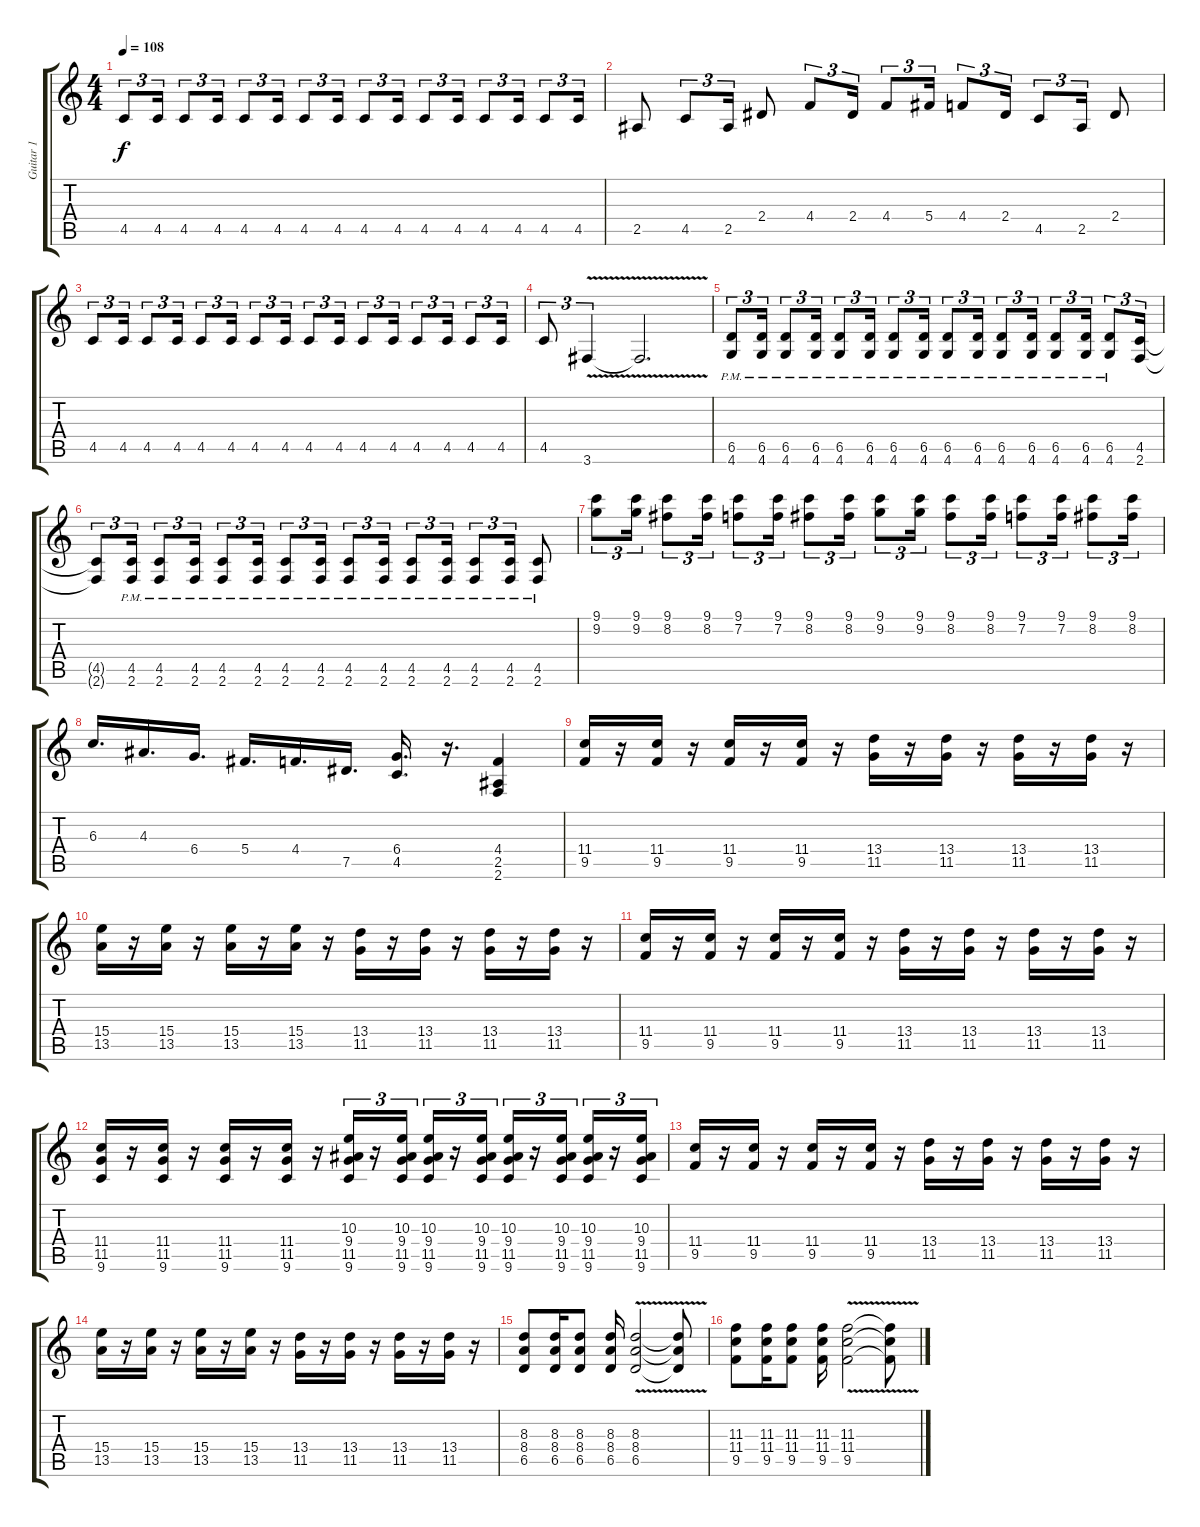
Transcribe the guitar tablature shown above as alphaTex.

\track ("Guitar 1" "Guitar 1") {instrument distortionguitar}
\staff {score tabs}
\tuning (Eb4 Bb3 Gb3 Db3 Ab2 Eb2) {hide}
\ts (4 4)
\tempo 108
\clef g2
\ks c
4.5.8{tu (3 2) dy f} 4.5.16{tu (3 2)} 4.5.8{tu (3 2)} 4.5.16{tu (3 2)} 4.5.8{tu (3 2)} 4.5.16{tu (3 2)} 4.5.8{tu (3 2)} 4.5.16{tu (3 2)} 4.5.8{tu (3 2)} 4.5.16{tu (3 2)} 4.5.8{tu (3 2)} 4.5.16{tu (3 2)} 4.5.8{tu (3 2)} 4.5.16{tu (3 2)} 4.5.8{tu (3 2)} 4.5.16{tu (3 2)} |
2.5.8 4.5.8{tu (3 2)} 2.5.16{tu (3 2)} 2.4.8 4.4.8{tu (3 2)} 2.4.16{tu (3 2)} 4.4.8{tu (3 2)} 5.4.16{tu (3 2)} 4.4.8{tu (3 2)} 2.4.16{tu (3 2)} 4.5.8{tu (3 2)} 2.5.16{tu (3 2)} 2.4.8 |
4.5.8{tu (3 2)} 4.5.16{tu (3 2)} 4.5.8{tu (3 2)} 4.5.16{tu (3 2)} 4.5.8{tu (3 2)} 4.5.16{tu (3 2)} 4.5.8{tu (3 2)} 4.5.16{tu (3 2)} 4.5.8{tu (3 2)} 4.5.16{tu (3 2)} 4.5.8{tu (3 2)} 4.5.16{tu (3 2)} 4.5.8{tu (3 2)} 4.5.16{tu (3 2)} 4.5.8{tu (3 2)} 4.5.16{tu (3 2)} |
4.5.8{tu (3 2)} 3.6{v}.4{tu (3 2)} 3.6{t}.2{d} |
(6.5{pm} 4.6{pm}).8{tu (3 2)} (6.5{pm} 4.6{pm}).16{tu (3 2)} (6.5{pm} 4.6{pm}).8{tu (3 2)} (6.5{pm} 4.6{pm}).16{tu (3 2)} (6.5{pm} 4.6{pm}).8{tu (3 2)} (6.5{pm} 4.6{pm}).16{tu (3 2)} (6.5{pm} 4.6{pm}).8{tu (3 2)} (6.5{pm} 4.6{pm}).16{tu (3 2)} (6.5{pm} 4.6{pm}).8{tu (3 2)} (6.5{pm} 4.6{pm}).16{tu (3 2)} (6.5{pm} 4.6{pm}).8{tu (3 2)} (6.5{pm} 4.6{pm}).16{tu (3 2)} (6.5{pm} 4.6{pm}).8{tu (3 2)} (6.5{pm} 4.6{pm}).16{tu (3 2)} (6.5{pm} 4.6{pm}).8{tu (3 2)} (4.5 2.6).16{tu (3 2)} |
(4.5{t} 2.6{t}).8{tu (3 2)} (4.5{pm} 2.6{pm}).16{tu (3 2)} (4.5{pm} 2.6{pm}).8{tu (3 2)} (4.5{pm} 2.6{pm}).16{tu (3 2)} (4.5{pm} 2.6{pm}).8{tu (3 2)} (4.5{pm} 2.6{pm}).16{tu (3 2)} (4.5{pm} 2.6{pm}).8{tu (3 2)} (4.5{pm} 2.6{pm}).16{tu (3 2)} (4.5{pm} 2.6{pm}).8{tu (3 2)} (4.5{pm} 2.6{pm}).16{tu (3 2)} (4.5{pm} 2.6{pm}).8{tu (3 2)} (4.5{pm} 2.6{pm}).16{tu (3 2)} (4.5{pm} 2.6{pm}).8{tu (3 2)} (4.5{pm} 2.6{pm}).16{tu (3 2)} (4.5{pm} 2.6{pm}).8 |
(9.1 9.2).8{tu (3 2)} (9.1 9.2).16{tu (3 2)} (9.1 8.2).8{tu (3 2)} (9.1 8.2).16{tu (3 2)} (9.1 7.2).8{tu (3 2)} (9.1 7.2).16{tu (3 2)} (9.1 8.2).8{tu (3 2)} (9.1 8.2).16{tu (3 2)} (9.1 9.2).8{tu (3 2)} (9.1 9.2).16{tu (3 2)} (9.1 8.2).8{tu (3 2)} (9.1 8.2).16{tu (3 2)} (9.1 7.2).8{tu (3 2)} (9.1 7.2).16{tu (3 2)} (9.1 8.2).8{tu (3 2)} (9.1 8.2).16{tu (3 2)} |
6.3.16{d} 4.3.16{d} 6.4.16{d} 5.4.16{d} 4.4.16{d} 7.5.16{d} (6.4 4.5).16{d} r.16{d} (4.4 2.5 2.6).4 |
(11.4 9.5).16 r.16 (11.4 9.5).16 r.16 (11.4 9.5).16 r.16 (11.4 9.5).16 r.16 (13.4 11.5).16 r.16 (13.4 11.5).16 r.16 (13.4 11.5).16 r.16 (13.4 11.5).16 r.16 |
(15.4 13.5).16 r.16 (15.4 13.5).16 r.16 (15.4 13.5).16 r.16 (15.4 13.5).16 r.16 (13.4 11.5).16 r.16 (13.4 11.5).16 r.16 (13.4 11.5).16 r.16 (13.4 11.5).16 r.16 |
(11.4 9.5).16 r.16 (11.4 9.5).16 r.16 (11.4 9.5).16 r.16 (11.4 9.5).16 r.16 (13.4 11.5).16 r.16 (13.4 11.5).16 r.16 (13.4 11.5).16 r.16 (13.4 11.5).16 r.16 |
(11.4 11.5 9.6).16 r.16 (11.4 11.5 9.6).16 r.16 (11.4 11.5 9.6).16 r.16 (11.4 11.5 9.6).16 r.16 (10.3 9.4 11.5 9.6).16{tu (3 2)} r.16{tu (3 2)} (10.3 9.4 11.5 9.6).16{tu (3 2)} (10.3 9.4 11.5 9.6).16{tu (3 2)} r.16{tu (3 2)} (10.3 9.4 11.5 9.6).16{tu (3 2)} (10.3 9.4 11.5 9.6).16{tu (3 2)} r.16{tu (3 2)} (10.3 9.4 11.5 9.6).16{tu (3 2)} (10.3 9.4 11.5 9.6).16{tu (3 2)} r.16{tu (3 2)} (10.3 9.4 11.5 9.6).16{tu (3 2)} |
(11.4 9.5).16 r.16 (11.4 9.5).16 r.16 (11.4 9.5).16 r.16 (11.4 9.5).16 r.16 (13.4 11.5).16 r.16 (13.4 11.5).16 r.16 (13.4 11.5).16 r.16 (13.4 11.5).16 r.16 |
(15.4 13.5).16 r.16 (15.4 13.5).16 r.16 (15.4 13.5).16 r.16 (15.4 13.5).16 r.16 (13.4 11.5).16 r.16 (13.4 11.5).16 r.16 (13.4 11.5).16 r.16 (13.4 11.5).16 r.16 |
(8.3 8.4 6.5).8 (8.3 8.4 6.5).16 (8.3 8.4 6.5).8 (8.3 8.4 6.5).16 (8.3{v} 8.4{v} 6.5{v}).2 (8.3{t} 8.4{t} 6.5{t}).8 |
(11.3 11.4 9.5).8 (11.3 11.4 9.5).16 (11.3 11.4 9.5).8 (11.3 11.4 9.5).16 (11.3{v} 11.4{v} 9.5{v}).2 (11.3{t} 11.4{t} 9.5{t}).8
